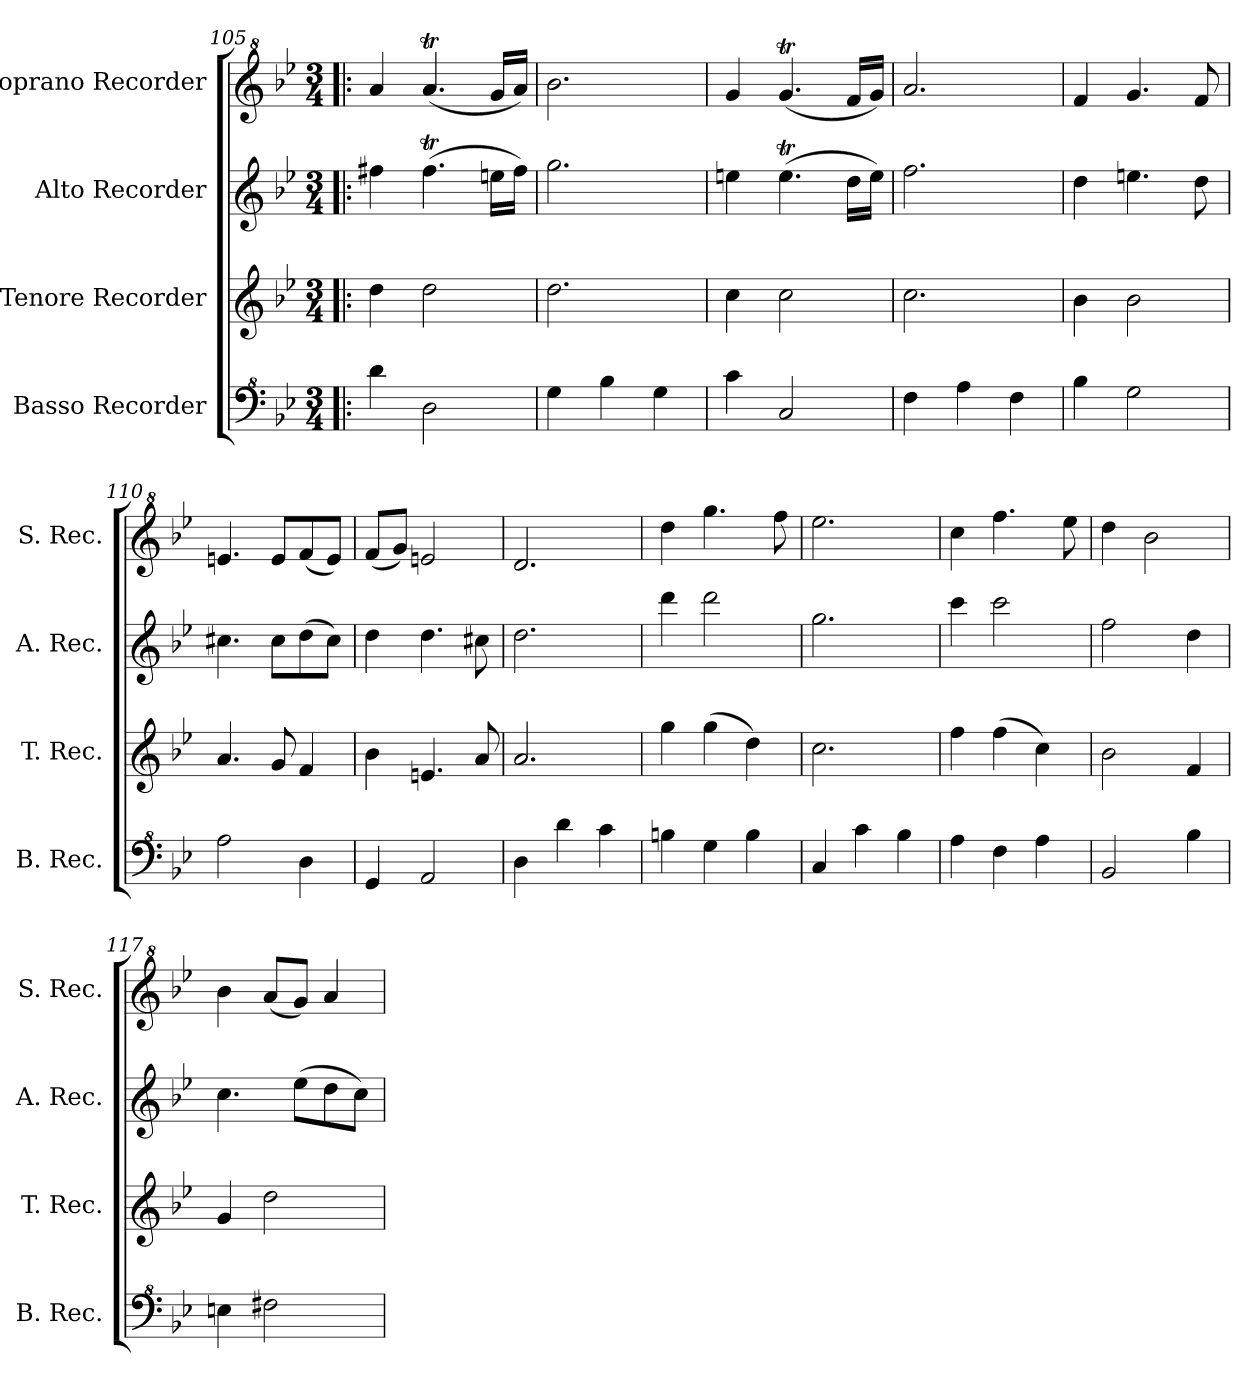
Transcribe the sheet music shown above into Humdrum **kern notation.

**kern	**kern	**kern	**kern
*part4	*part3	*part2	*part1
*staff4	*staff3	*staff2	*staff1
*I"Basso Recorder	*I"Tenore Recorder	*I"Alto Recorder	*I"Soprano Recorder
*I'B. Rec.	*I'T. Rec.	*I'A. Rec.	*I'S. Rec.
*clefF^4	*clefG2	*clefG2	*clefG^2
*k[b-e-]	*k[b-e-]	*k[b-e-]	*k[b-e-]
*M3/4	*M3/4	*M3/4	*M3/4
=105!|:	=105!|:	=105!|:	=105!|:
4dd\	4dd\	4ff#X\	4aa/
2d\	2dd\	(4.ff#t\	(4.aat/
.	.	16een\LL	16gg/LL
.	.	16ff#\JJ)	16aa/JJ)
=106	=106	=106	=106
4g\	2.dd\	2.gg\	2.bb-\
4b-\	.	.	.
4g\	.	.	.
=107	=107	=107	=107
4cc\	4cc\	4een\	4gg/
2c/	2cc\	(4.eet\	(4.ggT/
.	.	16dd\LL	16ff/LL
.	.	16ee\JJ)	16gg/JJ)
=108	=108	=108	=108
4f\	2.cc\	2.ff\	2.aa/
4a\	.	.	.
4f\	.	.	.
=109	=109	=109	=109
4b-\	4b-\	4dd\	4ff/
2g\	2b-\	4.een\	4.gg/
.	.	8dd\	8ff/
=110	=110	=110	=110
2a\	4.a/	4.cc#X\	4.een/
.	8g/	8cc#\L	8ee/L
4d\	4f/	(8dd\	(8ff/
.	.	8cc#\J)	8ee/J)
!!LO:LB:g=z
=111	=111	=111	=111
4G/	4b-\	4dd\	(8ff/L
.	.	.	8gg/J)
2A/	4.en/	4.dd\	2een/
.	8a/	8cc#X\	.
=112	=112	=112	=112
4d\	2.a/	2.dd\	2.dd/
4dd\	.	.	.
4cc\	.	.	.
=113	=113	=113	=113
4bn\	4gg\	4ddd\	4ddd\
4g\	(4gg\	2ddd\	4.ggg\
4b\	4dd\)	.	.
.	.	.	8fff\
=114	=114	=114	=114
4c/	2.cc\	2.gg\	2.eee-\
4cc\	.	.	.
4b-\	.	.	.
=115	=115	=115	=115
4a\	4ff\	4ccc\	4ccc\
4f\	(4ff\	2ccc\	4.fff\
4a\	4cc\)	.	.
.	.	.	8eee-\
=116	=116	=116	=116
2B-/	2b-\	2ff\	4ddd\
.	.	.	2bb-\
4b-\	4f/	4dd\	.
=117	=117	=117	=117
4en\	4g/	4.cc\	4bb-\
2f#X\	2dd\	.	(8aa/L
.	.	(8ee-\L	8gg/J)
.	.	8dd\	4aa/
.	.	8cc\J)	.
=	=	=	=
*-	*-	*-	*-
